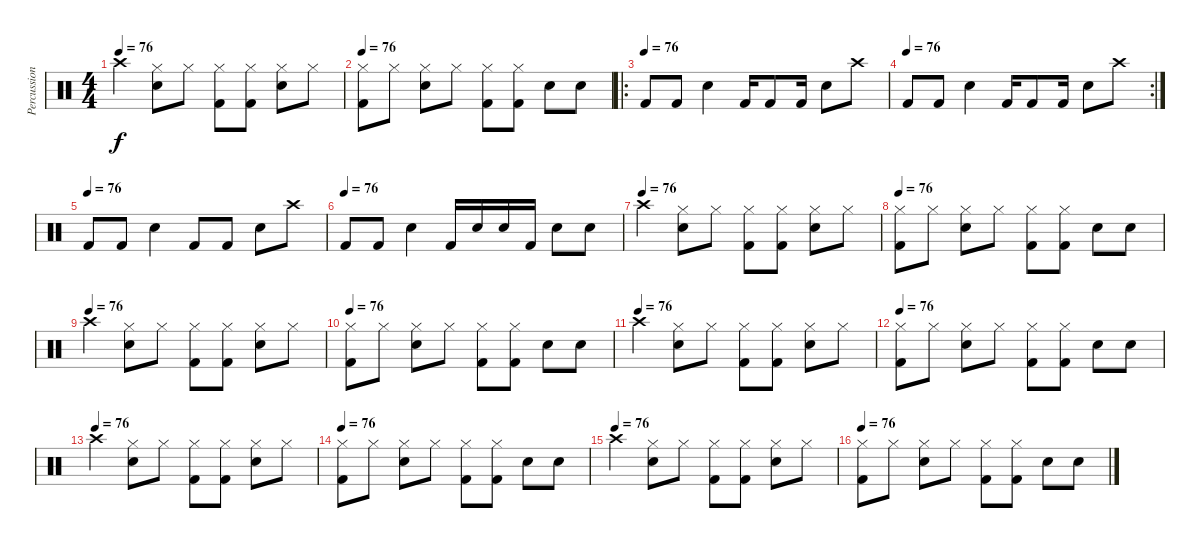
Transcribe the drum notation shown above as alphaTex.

\track ("Percussion" "Percussion") {instrument percussion}
\staff {score}
\articulation defaults
\ts (4 4)
\tempo 76
\clef neutral
\ks c "Crash high (hit)".4{dy f}
("Snare (hit) 2" "Hi-Hat (closed)").8 "Hi-Hat (closed)".8 ("Kick (hit) 2" "Hi-Hat (closed)").8 ("Kick (hit) 2" "Hi-Hat (closed)").8 ("Snare (hit) 2" "Hi-Hat (closed)").8 "Hi-Hat (closed)".8 |
\tempo 76
("Kick (hit) 2" "Hi-Hat (closed)").8 "Hi-Hat (closed)".8 ("Snare (hit) 2" "Hi-Hat (closed)").8 "Hi-Hat (closed)".8 ("Kick (hit) 2" "Hi-Hat (closed)").8 ("Kick (hit) 2" "Hi-Hat (closed)").8 "Snare (hit) 2".8 "Snare (hit) 2".8 |
\ro
\tempo (76)
"Kick (hit) 2".8 "Kick (hit) 2".8 "Snare (hit) 2".4 "Kick (hit) 2".16 "Kick (hit) 2".8 "Kick (hit) 2".16 "Snare (hit) 2".8 "Crash high (hit)".8 |
\rc 2
\tempo (76)
"Kick (hit) 2".8 "Kick (hit) 2".8 "Snare (hit) 2".4 "Kick (hit) 2".16 "Kick (hit) 2".8 "Kick (hit) 2".16 "Snare (hit) 2".8 "Crash high (hit)".8 |
\tempo (76)
"Kick (hit) 2".8 "Kick (hit) 2".8 "Snare (hit) 2".4 "Kick (hit) 2".8 "Kick (hit) 2".8 "Snare (hit) 2".8 "Crash high (hit)".8 |
\tempo (76)
"Kick (hit) 2".8 "Kick (hit) 2".8 "Snare (hit) 2".4 "Kick (hit) 2".16 "Snare (hit) 2".16 "Snare (hit) 2".16 "Kick (hit) 2".16 "Snare (hit) 2".8 "Snare (hit) 2".8 |
\tempo (76)
"Crash high (hit)".4 ("Snare (hit) 2" "Hi-Hat (closed)").8 "Hi-Hat (closed)".8 ("Kick (hit) 2" "Hi-Hat (closed)").8 ("Kick (hit) 2" "Hi-Hat (closed)").8 ("Snare (hit) 2" "Hi-Hat (closed)").8 "Hi-Hat (closed)".8 |
\tempo 76
("Kick (hit) 2" "Hi-Hat (closed)").8 "Hi-Hat (closed)".8 ("Snare (hit) 2" "Hi-Hat (closed)").8 "Hi-Hat (closed)".8 ("Kick (hit) 2" "Hi-Hat (closed)").8 ("Kick (hit) 2" "Hi-Hat (closed)").8 "Snare (hit) 2".8 "Snare (hit) 2".8 |
\tempo (76)
"Crash high (hit)".4 ("Snare (hit) 2" "Hi-Hat (closed)").8 "Hi-Hat (closed)".8 ("Kick (hit) 2" "Hi-Hat (closed)").8 ("Kick (hit) 2" "Hi-Hat (closed)").8 ("Snare (hit) 2" "Hi-Hat (closed)").8 "Hi-Hat (closed)".8 |
\tempo 76
("Kick (hit) 2" "Hi-Hat (closed)").8 "Hi-Hat (closed)".8 ("Snare (hit) 2" "Hi-Hat (closed)").8 "Hi-Hat (closed)".8 ("Kick (hit) 2" "Hi-Hat (closed)").8 ("Kick (hit) 2" "Hi-Hat (closed)").8 "Snare (hit) 2".8 "Snare (hit) 2".8 |
\tempo (76)
"Crash high (hit)".4 ("Snare (hit) 2" "Hi-Hat (closed)").8 "Hi-Hat (closed)".8 ("Kick (hit) 2" "Hi-Hat (closed)").8 ("Kick (hit) 2" "Hi-Hat (closed)").8 ("Snare (hit) 2" "Hi-Hat (closed)").8 "Hi-Hat (closed)".8 |
\tempo 76
("Kick (hit) 2" "Hi-Hat (closed)").8 "Hi-Hat (closed)".8 ("Snare (hit) 2" "Hi-Hat (closed)").8 "Hi-Hat (closed)".8 ("Kick (hit) 2" "Hi-Hat (closed)").8 ("Kick (hit) 2" "Hi-Hat (closed)").8 "Snare (hit) 2".8 "Snare (hit) 2".8 |
\tempo (76)
"Crash high (hit)".4 ("Snare (hit) 2" "Hi-Hat (closed)").8 "Hi-Hat (closed)".8 ("Kick (hit) 2" "Hi-Hat (closed)").8 ("Kick (hit) 2" "Hi-Hat (closed)").8 ("Snare (hit) 2" "Hi-Hat (closed)").8 "Hi-Hat (closed)".8 |
\tempo 76
("Kick (hit) 2" "Hi-Hat (closed)").8 "Hi-Hat (closed)".8 ("Snare (hit) 2" "Hi-Hat (closed)").8 "Hi-Hat (closed)".8 ("Kick (hit) 2" "Hi-Hat (closed)").8 ("Kick (hit) 2" "Hi-Hat (closed)").8 "Snare (hit) 2".8 "Snare (hit) 2".8 |
\tempo (76)
"Crash high (hit)".4 ("Snare (hit) 2" "Hi-Hat (closed)").8 "Hi-Hat (closed)".8 ("Kick (hit) 2" "Hi-Hat (closed)").8 ("Kick (hit) 2" "Hi-Hat (closed)").8 ("Snare (hit) 2" "Hi-Hat (closed)").8 "Hi-Hat (closed)".8 |
\tempo 76
("Kick (hit) 2" "Hi-Hat (closed)").8 "Hi-Hat (closed)".8 ("Snare (hit) 2" "Hi-Hat (closed)").8 "Hi-Hat (closed)".8 ("Kick (hit) 2" "Hi-Hat (closed)").8 ("Kick (hit) 2" "Hi-Hat (closed)").8 "Snare (hit) 2".8 "Snare (hit) 2".8
